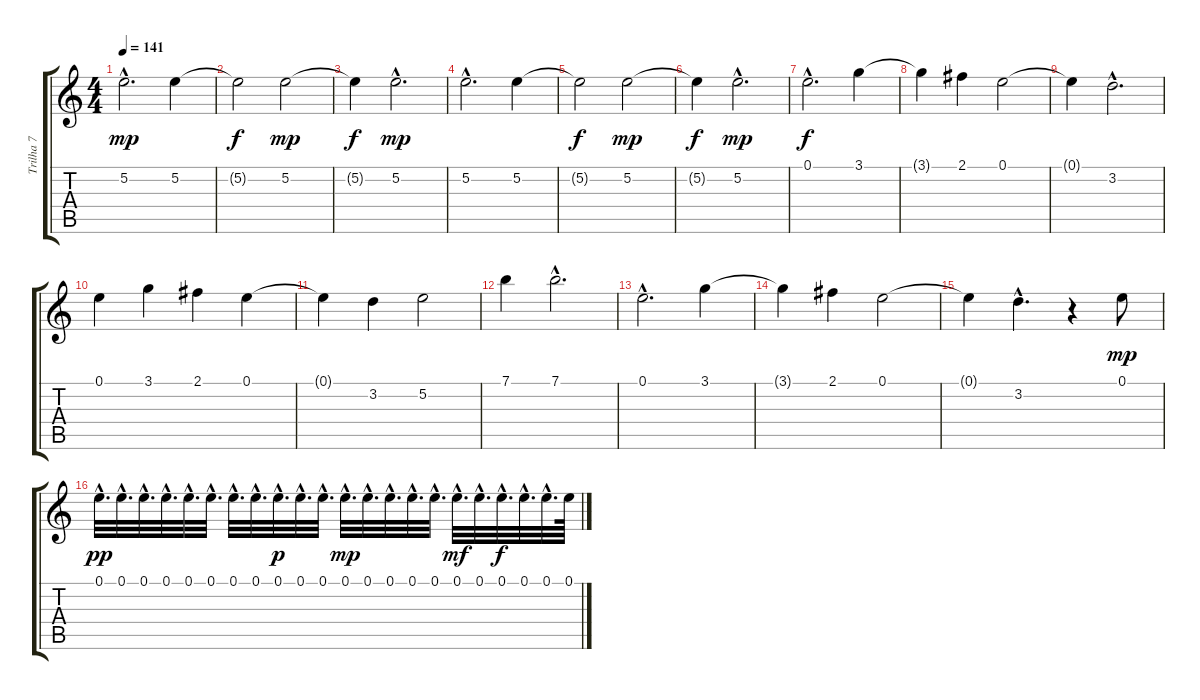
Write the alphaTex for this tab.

\track ("Trilha 7" "Trilha 7") {instrument acousticguitarnylon}
\staff {score tabs}
\tuning (E4 B3 G3 D3 A2 E2) {hide}
\ts (4 4)
\tempo 141
\clef g2
\ks c
5.2{hac}.2{d dy mp instrument acousticguitarnylon} 5.2.4 |
5.2{t}.2{dy f} 5.2.2{dy mp} |
5.2{t}.4{dy f} 5.2{hac}.2{d dy mp} |
5.2{hac}.2{d} 5.2.4 |
5.2{t}.2{dy f} 5.2.2{dy mp} |
5.2{t}.4{dy f} 5.2{hac}.2{d dy mp} |
0.1{hac}.2{d dy f} 3.1.4 |
3.1{t}.4 2.1.4 0.1.2 |
0.1{t}.4 3.2{hac}.2{d} |
0.1.4 3.1.4 2.1.4 0.1.4 |
0.1{t}.4 3.2.4 5.2.2 |
7.1.4 7.1{hac}.2{d} |
0.1{hac}.2{d} 3.1.4 |
3.1{t}.4 2.1.4 0.1.2 |
0.1{t}.4 3.2{hac}.4{d} r.4 0.1.8{dy mp} |
0.1{hac}.32{d dy pp} 0.1{hac}.32{d} 0.1{hac}.32{d} 0.1{hac}.32{d} 0.1{hac}.32{d} 0.1{hac}.32{d} 0.1{hac}.32{d} 0.1{hac}.32{d} 0.1{hac}.32{d dy p} 0.1{hac}.32{d} 0.1{hac}.32{d} 0.1{hac}.32{d dy mp} 0.1{hac}.32{d} 0.1{hac}.32{d} 0.1{hac}.32{d} 0.1{hac}.32{d} 0.1{hac}.32{d dy mf} 0.1{hac}.32{d} 0.1{hac}.32{d dy f} 0.1{hac}.32{d} 0.1{hac}.32{d} 0.1.64
